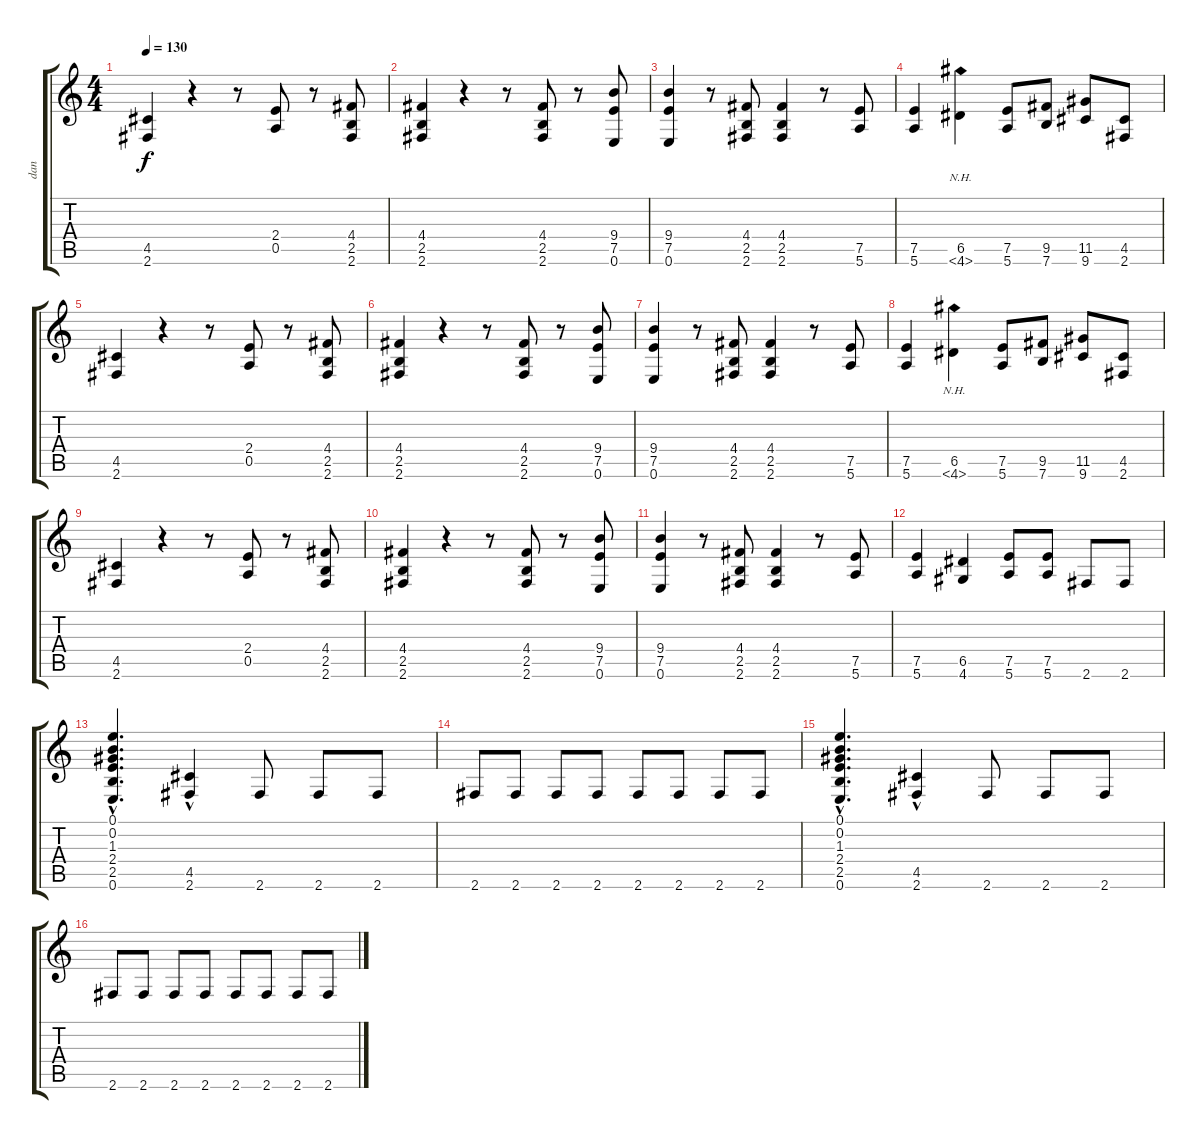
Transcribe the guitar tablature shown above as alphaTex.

\track ("dan" "dan") {instrument overdrivenguitar}
\staff {score tabs}
\tuning (E4 B3 G3 D3 A2 E2) {hide}
\ts (4 4)
\tempo 130
\clef g2
\ks c
(4.5 2.6).4{dy f} r.4 r.8 (2.4 0.5).8 r.8 (4.4 2.5 2.6).8 |
(4.4 2.5 2.6).4 r.4 r.8 (4.4 2.5 2.6).8 r.8 (9.4 7.5 0.6).8 |
(9.4 7.5 0.6).4 r.8 (4.4 2.5 2.6).8 (4.4 2.5 2.6).4 r.8 (7.5 5.6).8 |
(7.5 5.6).4 (6.5 4.6{nh}).4 (7.5 5.6).8 (9.5 7.6).8 (11.5 9.6).8 (4.5 2.6).8 |
(4.5 2.6).4 r.4 r.8 (2.4 0.5).8 r.8 (4.4 2.5 2.6).8 |
(4.4 2.5 2.6).4 r.4 r.8 (4.4 2.5 2.6).8 r.8 (9.4 7.5 0.6).8 |
(9.4 7.5 0.6).4 r.8 (4.4 2.5 2.6).8 (4.4 2.5 2.6).4 r.8 (7.5 5.6).8 |
(7.5 5.6).4 (6.5 4.6{nh}).4 (7.5 5.6).8 (9.5 7.6).8 (11.5 9.6).8 (4.5 2.6).8 |
(4.5 2.6).4 r.4 r.8 (2.4 0.5).8 r.8 (4.4 2.5 2.6).8 |
(4.4 2.5 2.6).4 r.4 r.8 (4.4 2.5 2.6).8 r.8 (9.4 7.5 0.6).8 |
(9.4 7.5 0.6).4 r.8 (4.4 2.5 2.6).8 (4.4 2.5 2.6).4 r.8 (7.5 5.6).8 |
(7.5 5.6).4 (6.5 4.6).4 (7.5 5.6).8 (7.5 5.6).8 2.6.8 2.6.8 |
(0.1 0.2{hac} 1.3{hac} 2.4 2.5{hac} 0.6{hac}).4{d} (4.5 2.6{hac}).4 2.6.8 2.6.8 2.6.8 |
2.6.8 2.6.8 2.6.8 2.6.8 2.6.8 2.6.8 2.6.8 2.6.8 |
(0.1 0.2{hac} 1.3{hac} 2.4 2.5{hac} 0.6{hac}).4{d} (4.5 2.6{hac}).4 2.6.8 2.6.8 2.6.8 |
2.6.8 2.6.8 2.6.8 2.6.8 2.6.8 2.6.8 2.6.8 2.6.8
